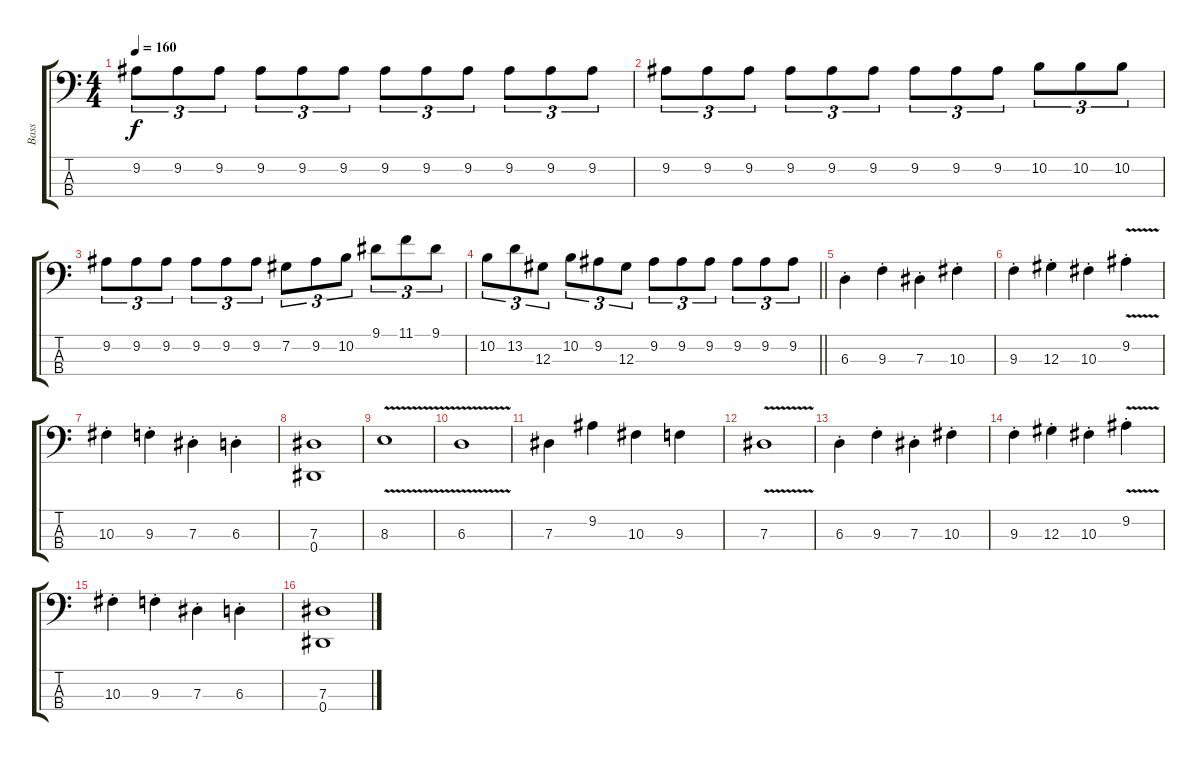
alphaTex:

\track ("Bass" "Bass") {instrument electricbasspick}
\staff {score tabs}
\tuning (Gb2 Db2 Ab1 Eb1) {hide}
\ts (4 4)
\tempo 160
\clef f4
\ks c
9.2.8{tu (3 2) dy f} 9.2.8{tu (3 2)} 9.2.8{tu (3 2)} 9.2.8{tu (3 2)} 9.2.8{tu (3 2)} 9.2.8{tu (3 2)} 9.2.8{tu (3 2)} 9.2.8{tu (3 2)} 9.2.8{tu (3 2)} 9.2.8{tu (3 2)} 9.2.8{tu (3 2)} 9.2.8{tu (3 2)} |
9.2.8{tu (3 2)} 9.2.8{tu (3 2)} 9.2.8{tu (3 2)} 9.2.8{tu (3 2)} 9.2.8{tu (3 2)} 9.2.8{tu (3 2)} 9.2.8{tu (3 2)} 9.2.8{tu (3 2)} 9.2.8{tu (3 2)} 10.2.8{tu (3 2)} 10.2.8{tu (3 2)} 10.2.8{tu (3 2)} |
9.2.8{tu (3 2)} 9.2.8{tu (3 2)} 9.2.8{tu (3 2)} 9.2.8{tu (3 2)} 9.2.8{tu (3 2)} 9.2.8{tu (3 2)} 7.2.8{tu (3 2)} 9.2.8{tu (3 2)} 10.2.8{tu (3 2)} 9.1.8{tu (3 2)} 11.1.8{tu (3 2)} 9.1.8{tu (3 2)} |
\barLineRight lightlight
10.2.8{tu (3 2)} 13.2.8{tu (3 2)} 12.3.8{tu (3 2)} 10.2.8{tu (3 2)} 9.2.8{tu (3 2)} 12.3.8{tu (3 2)} 9.2.8{tu (3 2)} 9.2.8{tu (3 2)} 9.2.8{tu (3 2)} 9.2.8{tu (3 2)} 9.2.8{tu (3 2)} 9.2.8{tu (3 2)} |
6.3{st}.4 9.3{st}.4 7.3{st}.4 10.3{st}.4 |
9.3{st}.4 12.3{st}.4 10.3{st}.4 9.2{v st}.4 |
10.3{st}.4 9.3{st}.4 7.3{st}.4 6.3{st}.4 |
(7.3 0.4).1 |
8.3{v}.1 |
6.3{v}.1 |
7.3.4 9.2.4 10.3.4 9.3.4 |
7.3{v}.1 |
6.3{st}.4 9.3{st}.4 7.3{st}.4 10.3{st}.4 |
9.3{st}.4 12.3{st}.4 10.3{st}.4 9.2{v st}.4 |
10.3{st}.4 9.3{st}.4 7.3{st}.4 6.3{st}.4 |
(7.3 0.4).1
